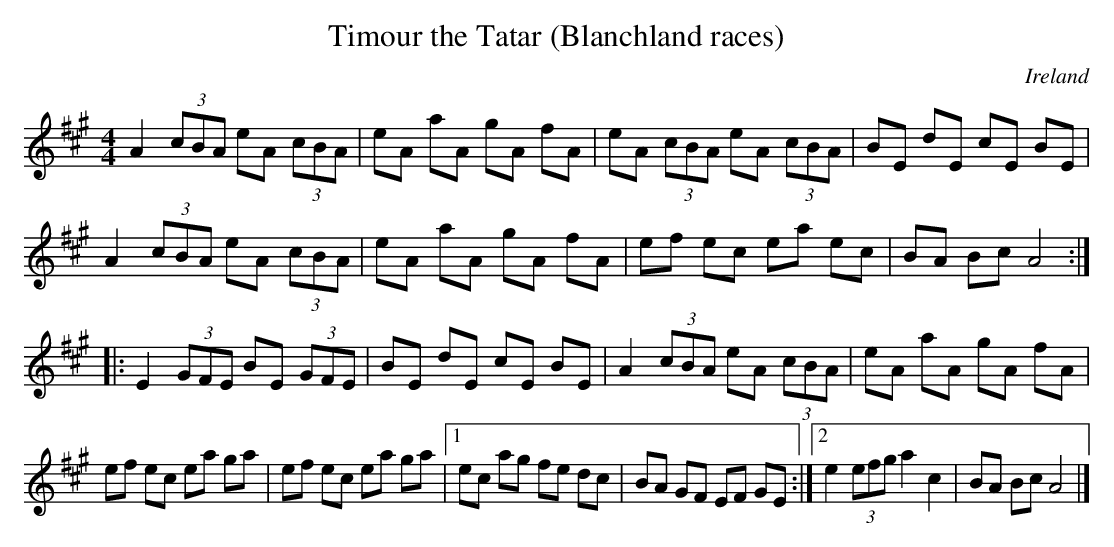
X:1
T:Timour the Tatar (Blanchland races)
O:Ireland
O:England
O:Scotland
M:4/4
K:A
A2 (3cBA eA (3cBA|eA aA gA fA|\
eA (3cBA eA (3cBA|BE dE cE BE|
A2 (3cBA eA (3cBA|eA aA gA fA|\
ef ec ea ec|BA Bc A4 ::
E2 (3GFE BE (3GFE|BE dE cE BE|\
A2 (3cBA eA (3cBA| eA aA gA fA|
ef ec ea ga|ef ec ea ga\
|1 ec ag fe dc|BA GF EF GE :|2\
e2 (3efg a2c2| BA Bc A4|]
